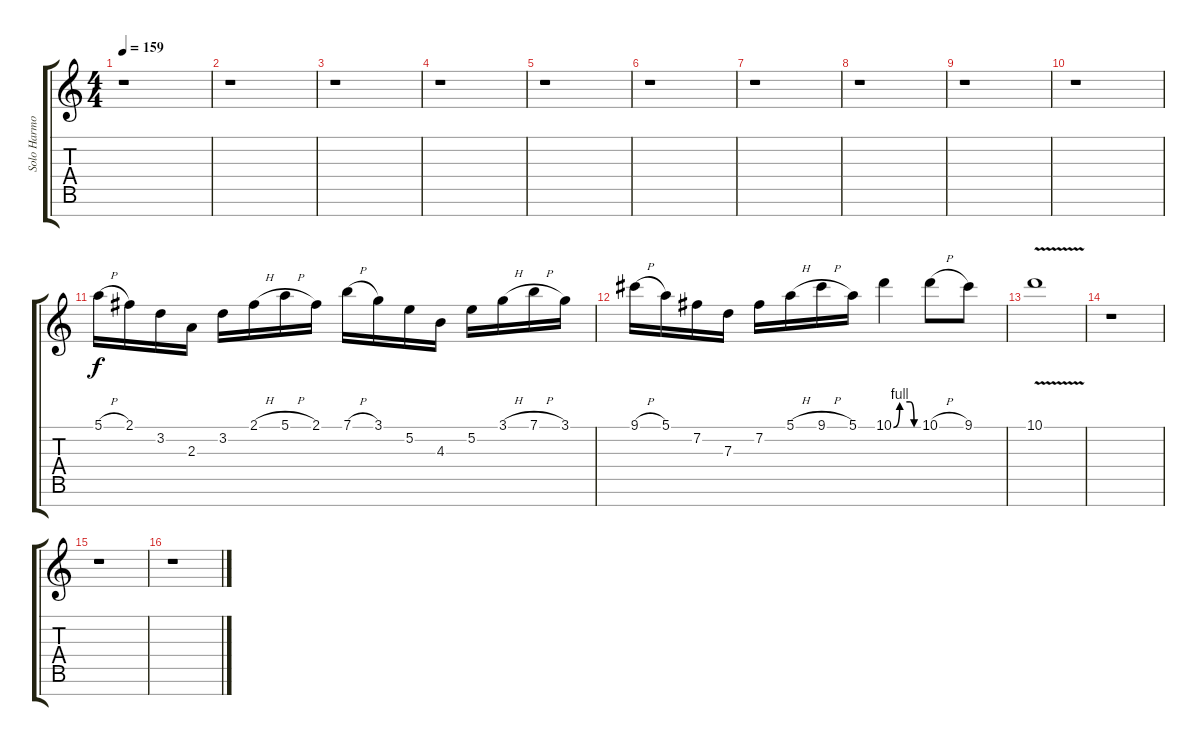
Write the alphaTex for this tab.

\track ("Solo Harmony Guitar" "Solo Harmo") {instrument distortionguitar}
\staff {score tabs}
\tuning (E4 B3 G3 D3 A2 E2 B1) {hide}
\ts (4 4)
\tempo 159
\clef g2
\ks c
r.1{dy f} |
r.1 |
r.1 |
r.1 |
r.1 |
r.1 |
r.1 |
r.1 |
r.1 |
r.1 |
5.1{h}.16 2.1.16 3.2.16 2.3.16 3.2.16 2.1{h}.16 5.1{h}.16 2.1.16 7.1{h}.16 3.1.16 5.2.16 4.3.16 5.2.16 3.1{h}.16 7.1{h}.16 3.1.16 |
9.1{h}.16 5.1.16 7.2.16 7.3.16 7.2.16 5.1{h}.16 9.1{h}.16 5.1.16 10.1{be (custom 0 0 15 4 40 4 50 0 60 0)}.4 10.1{h}.8 9.1.8 |
10.1{v}.1 |
r.1 |
r.1 |
r.1
